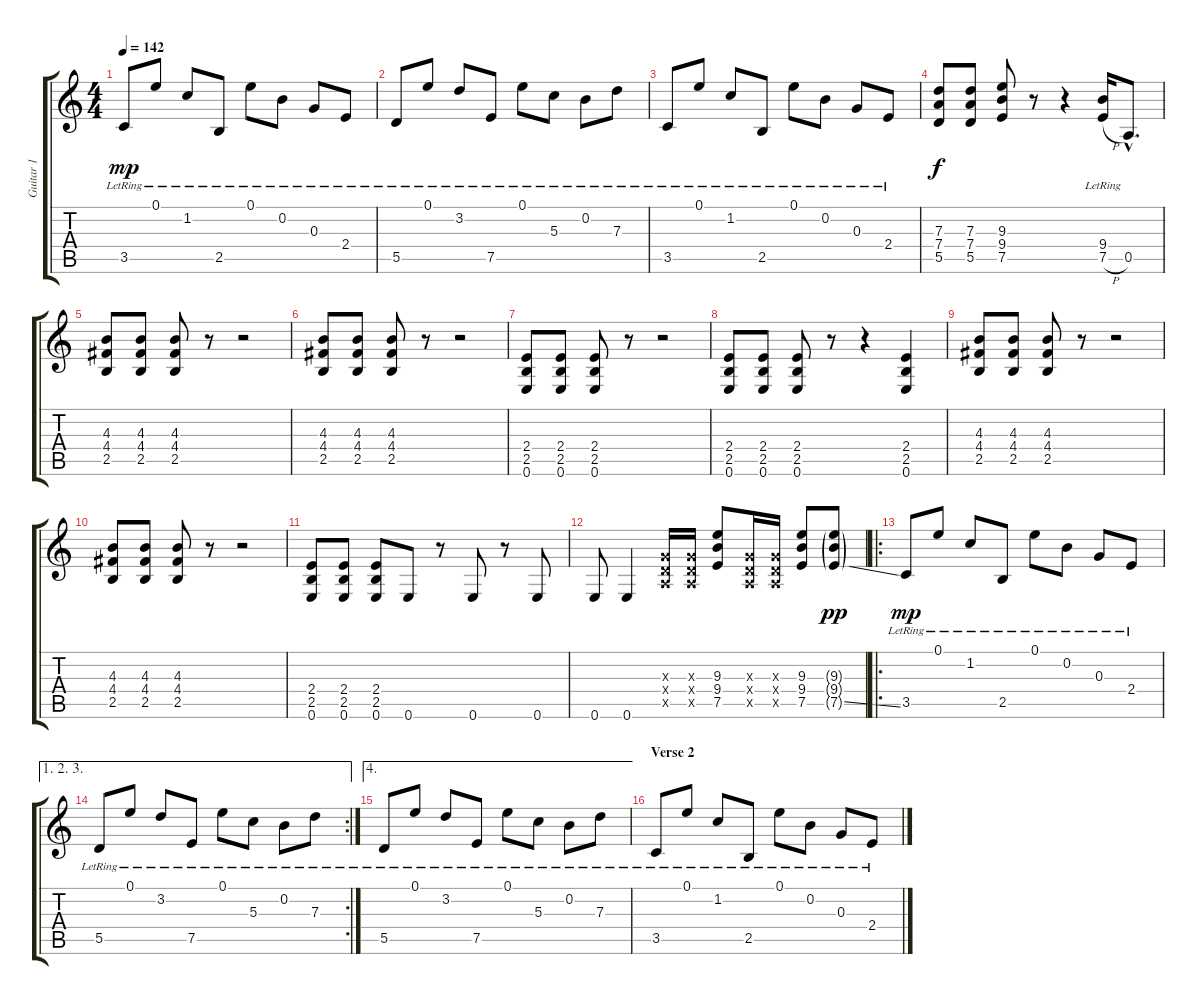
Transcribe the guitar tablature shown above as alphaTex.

\track ("Guitar 1" "Guitar 1") {instrument distortionguitar}
\staff {score tabs}
\tuning (E4 B3 G3 D3 A2 E2) {hide}
\ts (4 4)
\tempo 142
\clef g2
\ks c
3.5{lr}.8{dy mp} 0.1{lr}.8 1.2{lr}.8 2.5{lr}.8 0.1{lr}.8 0.2{lr}.8 0.3{lr}.8 2.4{lr}.8 |
5.5{lr}.8 0.1{lr}.8 3.2{lr}.8 7.5{lr}.8 0.1{lr}.8 5.3{lr}.8 0.2{lr}.8 7.3{lr}.8 |
3.5{lr}.8 0.1{lr}.8 1.2{lr}.8 2.5{lr}.8 0.1{lr}.8 0.2{lr}.8 0.3{lr}.8 2.4{lr}.8 |
(7.3 7.4 5.5).8{dy f instrument distortionguitar} (7.3 7.4 5.5).8 (9.3 9.4 7.5).8 r.8 r.4 (9.4{lr} 7.5{h}).16 0.5{hac}.8{d} |
(4.3 4.4 2.5).8 (4.3 4.4 2.5).8 (4.3 4.4 2.5).8 r.8 r.2 |
(4.3 4.4 2.5).8 (4.3 4.4 2.5).8 (4.3 4.4 2.5).8 r.8 r.2 |
(2.4 2.5 0.6).8 (2.4 2.5 0.6).8 (2.4 2.5 0.6).8 r.8 r.2 |
(2.4 2.5 0.6).8 (2.4 2.5 0.6).8 (2.4 2.5 0.6).8 r.8 r.4 (2.4 2.5 0.6).4 |
(4.3 4.4 2.5).8 (4.3 4.4 2.5).8 (4.3 4.4 2.5).8 r.8 r.2 |
(4.3 4.4 2.5).8 (4.3 4.4 2.5).8 (4.3 4.4 2.5).8 r.8 r.2 |
(2.4 2.5 0.6).8 (2.4 2.5 0.6).8 (2.4 2.5 0.6).8 0.6.8 r.8 0.6.8 r.8 0.6.8 |
0.6.8 0.6.4 (0.3{x} 0.4{x} 0.5{x}).16 (0.3{x} 0.4{x} 0.5{x}).16 (9.3 9.4 7.5).8 (0.3{x} 0.4{x} 0.5{x}).16 (0.3{x} 0.4{x} 0.5{x}).16 (9.3 9.4 7.5).8 (9.3{g} 9.4{g} 7.5{ss g}).8{dy pp} |
\ro
3.5{lr}.8{dy mp instrument electricguitarclean} 0.1{lr}.8 1.2{lr}.8 2.5{lr}.8 0.1{lr}.8 0.2{lr}.8 0.3{lr}.8 2.4{lr}.8 |
\ae (1 2 3)
\rc 2
5.5{lr}.8 0.1{lr}.8 3.2{lr}.8 7.5{lr}.8 0.1{lr}.8 5.3{lr}.8 0.2{lr}.8 7.3{lr}.8 |
\ae 4
5.5{lr}.8 0.1{lr}.8 3.2{lr}.8 7.5{lr}.8 0.1{lr}.8 5.3{lr}.8 0.2{lr}.8 7.3{lr}.8 |
\section ("" "Verse 2")
3.5{lr}.8 0.1{lr}.8 1.2{lr}.8 2.5{lr}.8 0.1{lr}.8 0.2{lr}.8 0.3{lr}.8 2.4{lr}.8
